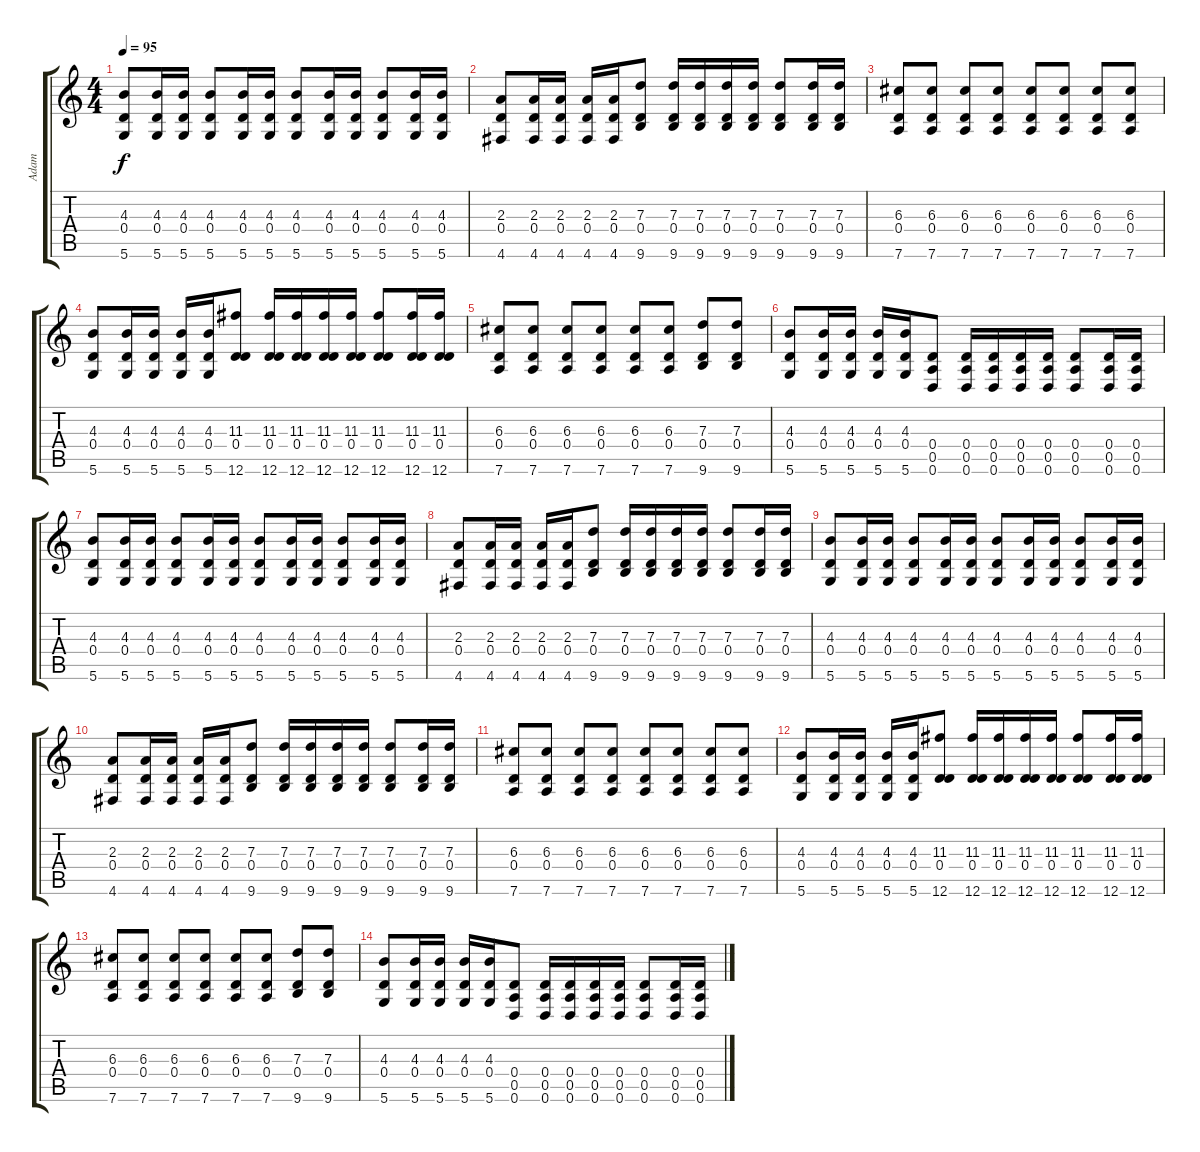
\track ("Adam" "Adam") {instrument distortionguitar}
\staff {score tabs}
\tuning (E4 B3 G3 D3 A2 D2) {hide}
\ts (4 4)
\tempo 95
\clef g2
\ks c
(4.3 0.4 5.6).8{dy f} (4.3 0.4 5.6).16 (4.3 0.4 5.6).16 (4.3 0.4 5.6).8 (4.3 0.4 5.6).16 (4.3 0.4 5.6).16 (4.3 0.4 5.6).8 (4.3 0.4 5.6).16 (4.3 0.4 5.6).16 (4.3 0.4 5.6).8 (4.3 0.4 5.6).16 (4.3 0.4 5.6).16 |
(2.3 0.4 4.6).8 (2.3 0.4 4.6).16 (2.3 0.4 4.6).16 (2.3 0.4 4.6).16 (2.3 0.4 4.6).16 (7.3 0.4 9.6).8 (7.3 0.4 9.6).16 (7.3 0.4 9.6).16 (7.3 0.4 9.6).16 (7.3 0.4 9.6).16 (7.3 0.4 9.6).8 (7.3 0.4 9.6).16 (7.3 0.4 9.6).16 |
(6.3 0.4 7.6).8{volume 10} (6.3 0.4 7.6).8 (6.3 0.4 7.6).8 (6.3 0.4 7.6).8 (6.3 0.4 7.6).8 (6.3 0.4 7.6).8 (6.3 0.4 7.6).8 (6.3 0.4 7.6).8 |
(4.3 0.4 5.6).8 (4.3 0.4 5.6).16 (4.3 0.4 5.6).16 (4.3 0.4 5.6).16 (4.3 0.4 5.6).16 (11.3 0.4 12.6).8 (11.3 0.4 12.6).16 (11.3 0.4 12.6).16 (11.3 0.4 12.6).16 (11.3 0.4 12.6).16 (11.3 0.4 12.6).8 (11.3 0.4 12.6).16 (11.3 0.4 12.6).16 |
(6.3 0.4 7.6).8 (6.3 0.4 7.6).8 (6.3 0.4 7.6).8 (6.3 0.4 7.6).8 (6.3 0.4 7.6).8 (6.3 0.4 7.6).8 (7.3 0.4 9.6).8 (7.3 0.4 9.6).8 |
(4.3 0.4 5.6).8 (4.3 0.4 5.6).16 (4.3 0.4 5.6).16 (4.3 0.4 5.6).16 (4.3 0.4 5.6).16 (0.4 0.5 0.6).8 (0.4 0.5 0.6).16 (0.4 0.5 0.6).16 (0.4 0.5 0.6).16 (0.4 0.5 0.6).16 (0.4 0.5 0.6).8 (0.4 0.5 0.6).16 (0.4 0.5 0.6).16 |
(4.3 0.4 5.6).8{volume 5} (4.3 0.4 5.6).16 (4.3 0.4 5.6).16 (4.3 0.4 5.6).8 (4.3 0.4 5.6).16 (4.3 0.4 5.6).16 (4.3 0.4 5.6).8 (4.3 0.4 5.6).16 (4.3 0.4 5.6).16 (4.3 0.4 5.6).8 (4.3 0.4 5.6).16 (4.3 0.4 5.6).16 |
(2.3 0.4 4.6).8 (2.3 0.4 4.6).16 (2.3 0.4 4.6).16 (2.3 0.4 4.6).16 (2.3 0.4 4.6).16 (7.3 0.4 9.6).8 (7.3 0.4 9.6).16 (7.3 0.4 9.6).16 (7.3 0.4 9.6).16 (7.3 0.4 9.6).16 (7.3 0.4 9.6).8 (7.3 0.4 9.6).16 (7.3 0.4 9.6).16 |
(4.3 0.4 5.6).8 (4.3 0.4 5.6).16 (4.3 0.4 5.6).16 (4.3 0.4 5.6).8 (4.3 0.4 5.6).16 (4.3 0.4 5.6).16 (4.3 0.4 5.6).8 (4.3 0.4 5.6).16 (4.3 0.4 5.6).16 (4.3 0.4 5.6).8 (4.3 0.4 5.6).16 (4.3 0.4 5.6).16 |
(2.3 0.4 4.6).8 (2.3 0.4 4.6).16 (2.3 0.4 4.6).16 (2.3 0.4 4.6).16 (2.3 0.4 4.6).16 (7.3 0.4 9.6).8 (7.3 0.4 9.6).16 (7.3 0.4 9.6).16 (7.3 0.4 9.6).16 (7.3 0.4 9.6).16 (7.3 0.4 9.6).8 (7.3 0.4 9.6).16 (7.3 0.4 9.6).16 |
(6.3 0.4 7.6).8{volume 1} (6.3 0.4 7.6).8 (6.3 0.4 7.6).8 (6.3 0.4 7.6).8 (6.3 0.4 7.6).8 (6.3 0.4 7.6).8 (6.3 0.4 7.6).8 (6.3 0.4 7.6).8 |
(4.3 0.4 5.6).8 (4.3 0.4 5.6).16 (4.3 0.4 5.6).16 (4.3 0.4 5.6).16 (4.3 0.4 5.6).16 (11.3 0.4 12.6).8 (11.3 0.4 12.6).16 (11.3 0.4 12.6).16 (11.3 0.4 12.6).16 (11.3 0.4 12.6).16 (11.3 0.4 12.6).8 (11.3 0.4 12.6).16 (11.3 0.4 12.6).16 |
(6.3 0.4 7.6).8 (6.3 0.4 7.6).8 (6.3 0.4 7.6).8 (6.3 0.4 7.6).8 (6.3 0.4 7.6).8 (6.3 0.4 7.6).8 (7.3 0.4 9.6).8 (7.3 0.4 9.6).8 |
(4.3 0.4 5.6).8 (4.3 0.4 5.6).16 (4.3 0.4 5.6).16 (4.3 0.4 5.6).16 (4.3 0.4 5.6).16 (0.4 0.5 0.6).8 (0.4 0.5 0.6).16 (0.4 0.5 0.6).16 (0.4 0.5 0.6).16 (0.4 0.5 0.6).16 (0.4 0.5 0.6).8 (0.4 0.5 0.6).16 (0.4 0.5 0.6).16
